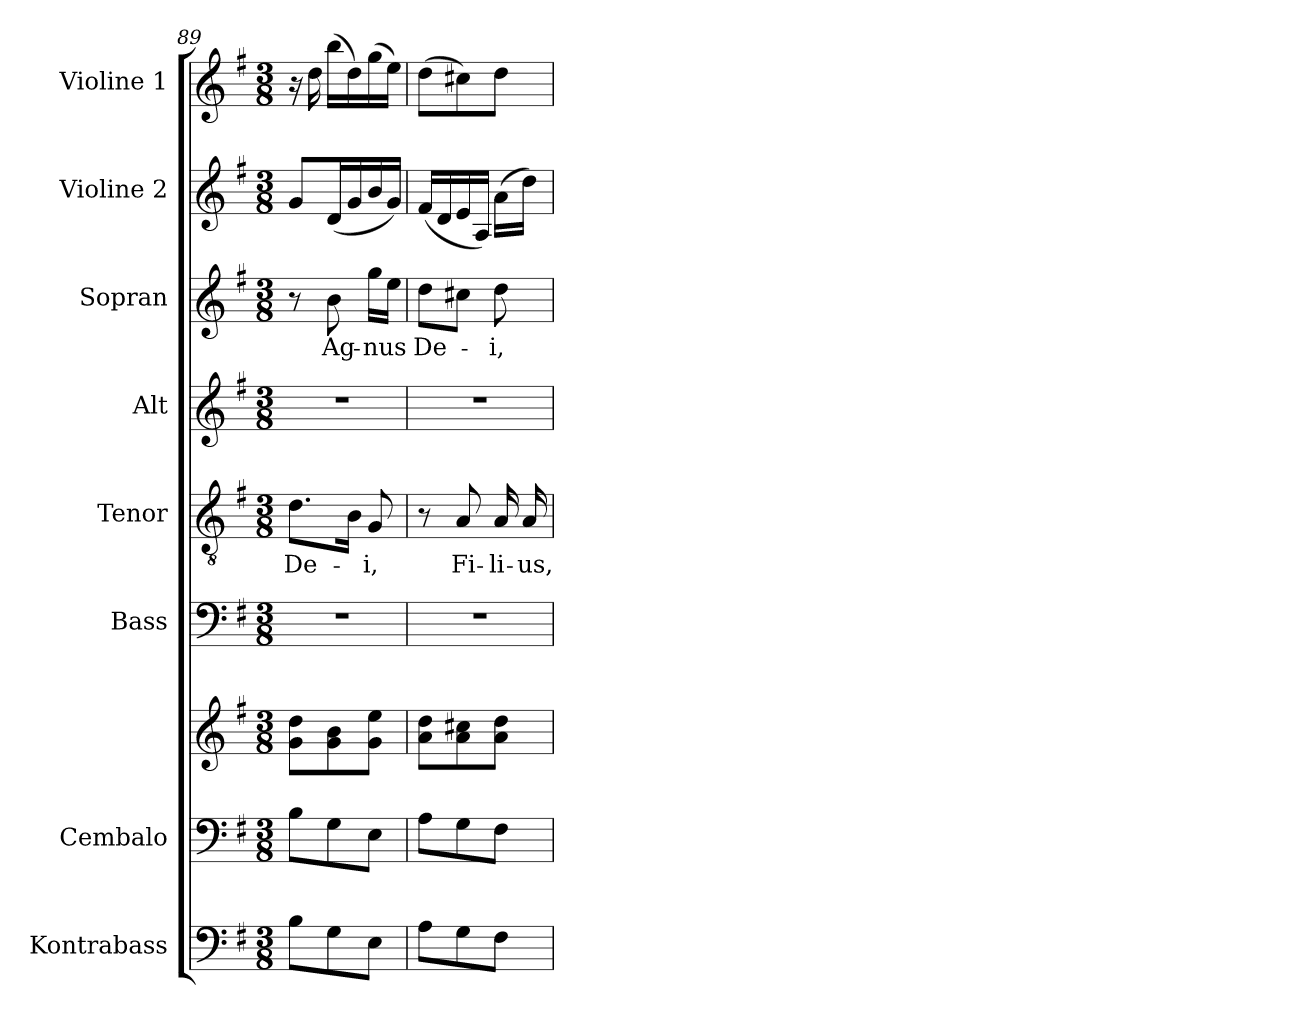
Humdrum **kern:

**kern	**kern	**kern	**kern	**kern	**text	**kern	**kern	**text	**kern	**kern
*part8	*part7	*part7	*part6	*part5	*part5	*part4	*part3	*part3	*part2	*part1
*staff9	*staff8	*staff7	*staff6	*staff5	*staff5	*staff4	*staff3	*staff3	*staff2	*staff1
*I"Kontrabass	*I"Cembalo	*	*I"Bass	*I"Tenor	*	*I"Alt	*I"Sopran	*	*I"Violine 2	*I"Violine 1
*I'Kb.	*I'Cemb.	*	*I'B.	*I'T.	*	*I'A.	*I'S.	*	*I'Vl. 2	*I'Vl. 1
*clefF4	*clefF4	*clefG2	*clefF4	*clefGv2	*	*clefG2	*clefG2	*	*clefG2	*clefG2
*ITrd7c12	*	*	*	*	*	*	*	*	*	*
*k[f#]	*k[f#]	*k[f#]	*k[f#]	*k[f#]	*	*k[f#]	*k[f#]	*	*k[f#]	*k[f#]
*G:	*G:	*G:	*G:	*G:	*	*G:	*G:	*	*G:	*G:
*M3/8	*M3/8	*M3/8	*M3/8	*M3/8	*	*M3/8	*M3/8	*	*M3/8	*M3/8
=89	=89	=89	=89	=89	=89	=89	=89	=89	=89	=89
!	!	!	!	!	!LO:LY:b	!	!	!	!	!
8BB\L	8B\L	8g\ 8dd\L	4.r	8.d\L	De-	4.r	8r	.	8g/L	16r
.	.	.	.	.	.	.	.	.	.	16dd\
!	!	!	!	!	!	!	!	!LO:LY:b	!	!
8GG\	8G\	8g\ 8b\	.	.	.	.	8b\	Ag-	(<16d/L	(>16bb\LL
.	.	.	.	16B\Jk	.	.	.	.	16g/	16dd\)
!	!	!	!	!	!LO:LY:b	!	!	!LO:LY:b	!	!
8EE\J	8E\J	8g\ 8ee\J	.	8G/	-i,	.	16gg\LL	-nus	16b/	(>16gg\
.	.	.	.	.	.	.	16ee\JJ	.	16g/JJ)	16ee\JJ)
!!LO:PB:g=z
=90	=90	=90	=90	=90	=90	=90	=90	=90	=90	=90
!	!	!	!	!	!	!	!	!LO:LY:b	!	!
8AA\L	8A\L	8a\ 8dd\L	4.r	8r	.	4.r	8dd\L	De-	(<16f#/LL	(>8dd\L
.	.	.	.	.	.	.	.	.	16d/	.
!	!	!	!	!	!LO:LY:b	!	!	!	!	!
8GG\	8G\	8a\ 8cc#X\	.	8A/	Fi-	.	8cc#X\J	.	16e/	8cc#X\)
.	.	.	.	.	.	.	.	.	16A/JJ)	.
!	!	!	!	!	!LO:LY:b	!	!	!LO:LY:b	!	!
8FF#\J	8F#\J	8a\ 8dd\J	.	16A/	-li-	.	8dd\	-i,	(>16a\LL	8dd\J
!	!	!	!	!	!LO:LY:b	!	!	!	!	!
.	.	.	.	16A/	-us,	.	.	.	16dd\JJ)	.
=	=	=	=	=	=	=	=	=	=	=
*-	*-	*-	*-	*-	*-	*-	*-	*-	*-	*-
